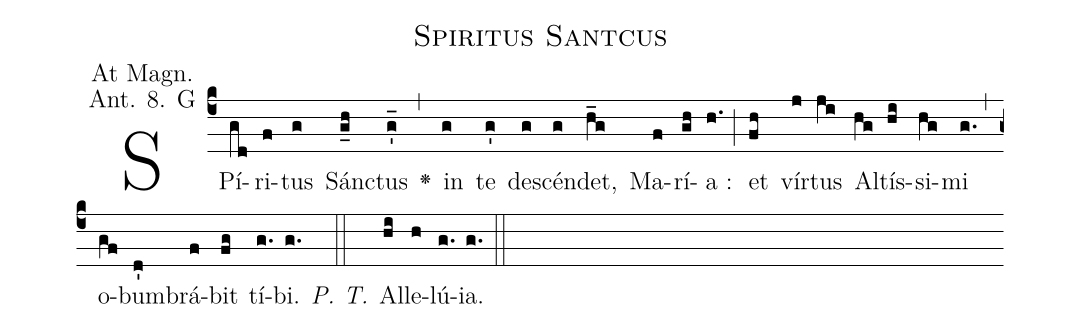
name: Spiritus Santcus;
office-part: Magnificat Antiphon;
mode: 8G;
annotation: At Magn.;
annotation: Ant. 8. G;
%%
% The syntax in this part is called gabc. Please refer to http://home.gna.org/gregorio/gabc/#basis

(c4)SPí(gd)ri(f)tus(g) Sán(g_h)ctus(g'_) <v>\greheightstar</v>(,) in(g) te(g') de(g)scén(g)det,(h_g) Ma(f)rí(gh)a :(h.) (;)
et(fh) vír(j)tus(ji) Al(hg)tís(hi)si(hg)mi(g.) (,) o(gf)bum(d')brá(f)bit(fg) tí(g.)bi.(g.) <i>P. T.</i>(::)

Al(hi)le(h)lú(g.)ia.(g.) (::)

%E(j) u(j) o(i) u(j) a(h) e.(g.) (::)
